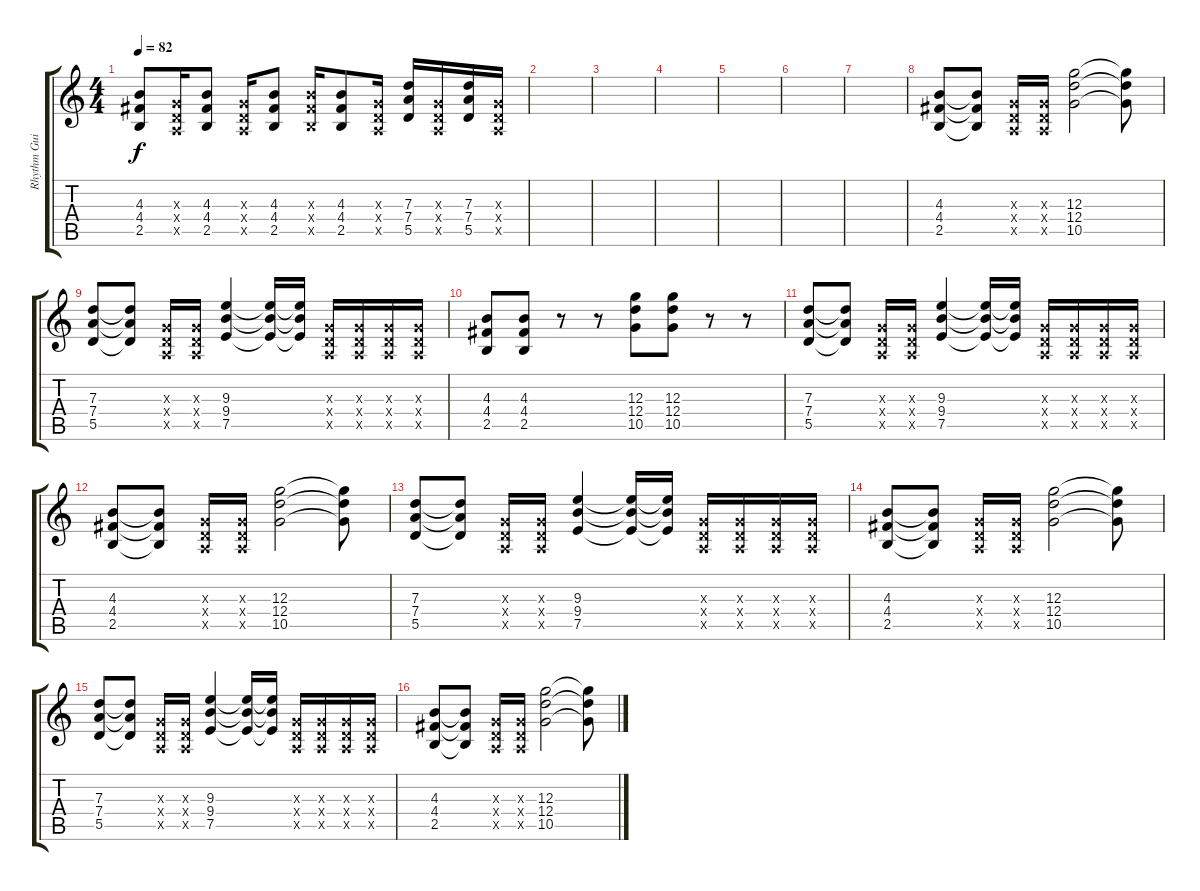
\track ("Rhythm Guitar" "Rhythm Gui") {instrument overdrivenguitar}
\staff {score tabs}
\tuning (E4 B3 G3 D3 A2 E2) {hide}
\ts (4 4)
\tempo 82
\clef g2
\ks c
(4.3 4.4 2.5).8{dy f} (0.3{x} 0.4{x} 0.5{x}).16 (4.3 4.4 2.5).8 (0.3{x} 0.4{x} 0.5{x}).16 (4.3 4.4 2.5).8 (4.3{x} 4.4{x} 2.5{x}).16 (4.3 4.4 2.5).8 (0.3{x} 0.4{x} 0.5{x}).16 (7.3 7.4 5.5).16 (0.3{x} 0.4{x} 0.5{x}).16 (7.3 7.4 5.5).16 (0.3{x} 0.4{x} 0.5{x}).16 |
|
|
|
|
|
|
(4.3 4.4 2.5).8 (4.3{t} 4.4{t} 2.5{t}).8 (0.3{x} 0.4{x} 0.5{x}).16 (0.3{x} 0.4{x} 0.5{x}).16 (12.3 12.4 10.5).2 (12.3{t} 12.4{t} 10.5{t}).8 |
(7.3 7.4 5.5).8 (7.3{t} 7.4{t} 5.5{t}).8 (0.3{x} 0.4{x} 0.5{x}).16 (0.3{x} 0.4{x} 0.5{x}).16 (9.3 9.4 7.5).4 (9.3{t} 9.4{t} 7.5{t}).16 (9.3{t} 9.4{t} 7.5{t}).16 (0.3{x} 0.4{x} 0.5{x}).16 (0.3{x} 0.4{x} 0.5{x}).16 (0.3{x} 0.4{x} 0.5{x}).16 (0.3{x} 0.4{x} 0.5{x}).16 |
(4.3 4.4 2.5).8 (4.3 4.4 2.5).8 r.8 r.8 (12.3 12.4 10.5).8 (12.3 12.4 10.5).8 r.8 r.8 |
(7.3 7.4 5.5).8 (7.3{t} 7.4{t} 5.5{t}).8 (0.3{x} 0.4{x} 0.5{x}).16 (0.3{x} 0.4{x} 0.5{x}).16 (9.3 9.4 7.5).4 (9.3{t} 9.4{t} 7.5{t}).16 (9.3{t} 9.4{t} 7.5{t}).16 (0.3{x} 0.4{x} 0.5{x}).16 (0.3{x} 0.4{x} 0.5{x}).16 (0.3{x} 0.4{x} 0.5{x}).16 (0.3{x} 0.4{x} 0.5{x}).16 |
(4.3 4.4 2.5).8 (4.3{t} 4.4{t} 2.5{t}).8 (0.3{x} 0.4{x} 0.5{x}).16 (0.3{x} 0.4{x} 0.5{x}).16 (12.3 12.4 10.5).2 (12.3{t} 12.4{t} 10.5{t}).8 |
(7.3 7.4 5.5).8 (7.3{t} 7.4{t} 5.5{t}).8 (0.3{x} 0.4{x} 0.5{x}).16 (0.3{x} 0.4{x} 0.5{x}).16 (9.3 9.4 7.5).4 (9.3{t} 9.4{t} 7.5{t}).16 (9.3{t} 9.4{t} 7.5{t}).16 (0.3{x} 0.4{x} 0.5{x}).16 (0.3{x} 0.4{x} 0.5{x}).16 (0.3{x} 0.4{x} 0.5{x}).16 (0.3{x} 0.4{x} 0.5{x}).16 |
(4.3 4.4 2.5).8 (4.3{t} 4.4{t} 2.5{t}).8 (0.3{x} 0.4{x} 0.5{x}).16 (0.3{x} 0.4{x} 0.5{x}).16 (12.3 12.4 10.5).2 (12.3{t} 12.4{t} 10.5{t}).8 |
(7.3 7.4 5.5).8 (7.3{t} 7.4{t} 5.5{t}).8 (0.3{x} 0.4{x} 0.5{x}).16 (0.3{x} 0.4{x} 0.5{x}).16 (9.3 9.4 7.5).4 (9.3{t} 9.4{t} 7.5{t}).16 (9.3{t} 9.4{t} 7.5{t}).16 (0.3{x} 0.4{x} 0.5{x}).16 (0.3{x} 0.4{x} 0.5{x}).16 (0.3{x} 0.4{x} 0.5{x}).16 (0.3{x} 0.4{x} 0.5{x}).16 |
(4.3 4.4 2.5).8 (4.3{t} 4.4{t} 2.5{t}).8 (0.3{x} 0.4{x} 0.5{x}).16 (0.3{x} 0.4{x} 0.5{x}).16 (12.3 12.4 10.5).2 (12.3{t} 12.4{t} 10.5{t}).8
